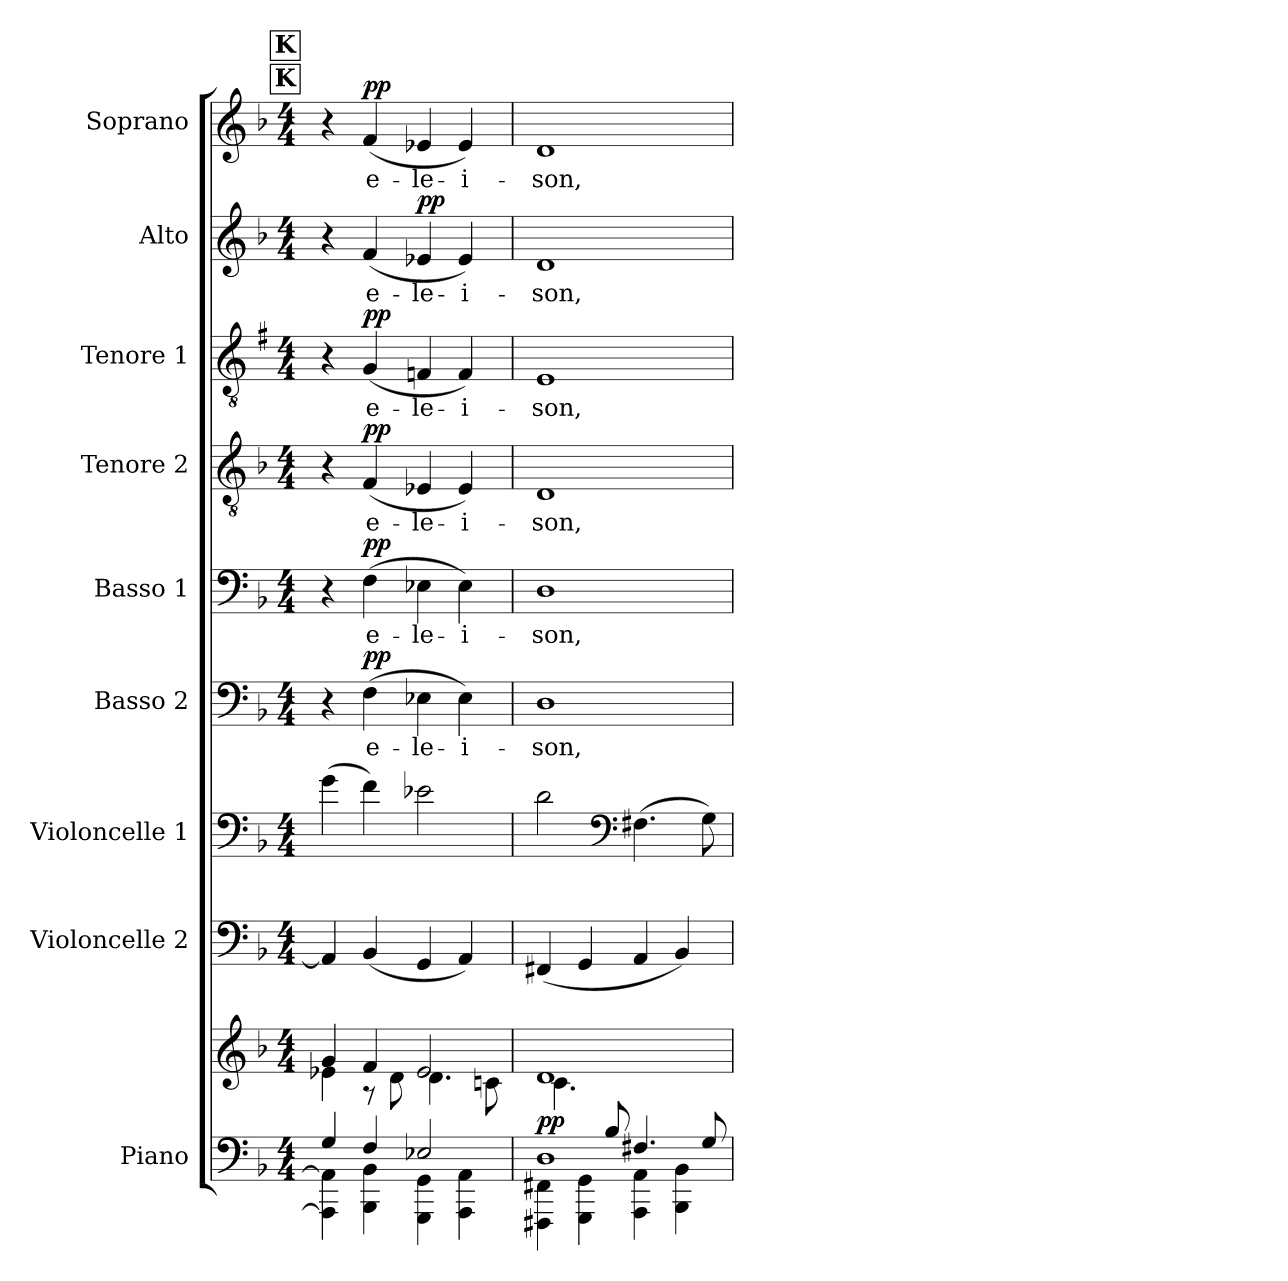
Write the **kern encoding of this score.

**kern	**kern	**dynam	**kern	**kern	**kern	**text	**dynam	**kern	**text	**dynam	**kern	**text	**dynam	**kern	**text	**dynam	**kern	**text	**dynam	**kern	**text	**dynam
*part9	*part9	*part9	*part8	*part7	*part6	*part6	*part6	*part5	*part5	*part5	*part4	*part4	*part4	*part3	*part3	*part3	*part2	*part2	*part2	*part1	*part1	*part1
*staff10	*staff9	*staff9/10	*staff8	*staff7	*staff6	*staff6	*staff6	*staff5	*staff5	*staff5	*staff4	*staff4	*staff4	*staff3	*staff3	*staff3	*staff2	*staff2	*staff2	*staff1	*staff1	*staff1
*I"Piano	*	*	*I"Violoncelle 2	*I"Violoncelle 1	*I"Basso 2	*	*	*I"Basso 1	*	*	*I"Tenore 2	*	*	*I"Tenore 1	*	*	*I"Alto	*	*	*I"Soprano	*	*
*I'Pno.	*	*	*I'Vlc 2	*I'Vlc 1	*I'B.2	*	*	*I'B.1	*	*	*I'T.2	*	*	*I'T.1	*	*	*I'A.	*	*	*I'S.	*	*
!!LO:PB:g=z
*clefF4	*clefG2	*	*clefF4	*clefF4	*clefF4	*	*	*clefF4	*	*	*clefGv2	*	*	*clefGv2	*	*	*clefG2	*	*	*clefG2	*	*
*	*	*	*	*	*	*	*	*	*	*	*	*	*	*ITrd1c2	*	*	*	*	*	*	*	*
*k[b-]	*k[b-]	*	*k[b-]	*k[b-]	*k[b-]	*	*	*k[b-]	*	*	*k[b-]	*	*	*k[b-]	*	*	*k[b-]	*	*	*k[b-]	*	*
*d:	*d:	*	*d:	*d:	*d:	*	*	*d:	*	*	*d:	*	*	*d:	*	*	*d:	*	*	*d:	*	*
*M4/4	*M4/4	*	*M4/4	*M4/4	*M4/4	*	*	*M4/4	*	*	*M4/4	*	*	*M4/4	*	*	*M4/4	*	*	*M4/4	*	*
!!LO:REH:place=s1:a:B:fs=14:t=K
!!LO:REH:place=s1:b:B:fs=14:t=K
=85	=85	=85	=85	=85	=85	=85	=85	=85	=85	=85	=85	=85	=85	=85	=85	=85	=85	=85	=85	=85	=85	=85
*^	*^	*	*	*	*	*	*	*	*	*	*	*	*	*	*	*	*	*	*	*	*	*
4G/	4AAA\] 4AA\]	(>4g/	4e-X\	.	4AA/]	(>4g\	4r	.	.	4r	.	.	4r	.	.	4r	.	.	4r	.	.	4r	.	.
!	!	!	!	!	!	!	!	!LO:LY:b	!LO:DY:a	!	!LO:LY:b	!LO:DY:a	!	!LO:LY:b	!LO:DY:a	!	!LO:LY:b	!LO:DY:a	!	!LO:LY:b	!	!	!LO:LY:b	!LO:DY:a
4F/	4BBB-\ 4BB-\	4f/	8r	.	(<4BB-/	4f\)	(>4F\	e-	pp	(>4F\	e-	pp	(>4F/	e-	pp	(>4F/	e-	pp	(>4f/	e-	.	(>4f/	e-	pp
.	.	.	8d\	.	.	.	.	.	.	.	.	.	.	.	.	.	.	.	.	.	.	.	.	.
!	!	!	!	!	!	!	!	!LO:LY:b	!	!	!LO:LY:b	!	!	!LO:LY:b	!	!	!LO:LY:b	!	!	!LO:LY:b	!LO:DY:a	!	!LO:LY:b	!
2E-X/	4GGG\ 4GG\	2e-/	4.d\	.	4GG/	2e-X\	4E-X\	-le-	.	4E-X\	-le-	.	4E-X/	-le-	.	4E-X/	-le-	.	4e-X/	-le-	pp	4e-X/	-le-	.
!	!	!	!	!	!	!	!	!LO:LY:b	!	!	!LO:LY:b	!	!	!LO:LY:b	!	!	!LO:LY:b	!	!	!LO:LY:b	!	!	!LO:LY:b	!
.	4AAA\ 4AA\	.	.	.	4AA/)	.	4E-\)	-i-	.	4E-\)	-i-	.	4E-/)	-i-	.	4E-/)	-i-	.	4e-/)	-i-	.	4e-/)	-i-	.
.	.	.	8cn\	.	.	.	.	.	.	.	.	.	.	.	.	.	.	.	.	.	.	.	.	.
=86	=86	=86	=86	=86	=86	=86	=86	=86	=86	=86	=86	=86	=86	=86	=86	=86	=86	=86	=86	=86	=86	=86	=86	=86
*	*^	*	*	*	*	*	*	*	*	*	*	*	*	*	*	*	*	*	*	*	*	*	*	*
!	!	!	!	!	!LO:DY:a=2	!	!	!	!LO:LY:b	!	!	!LO:LY:b	!	!	!LO:LY:b	!	!	!LO:LY:b	!	!	!LO:LY:b	!	!	!LO:LY:b	!
4.ryy	1D	4FFF#X\ 4FF#X\	1d	(>4.c\	pp	(<4FF#X/	2d\	1D	-son,	.	1D	-son,	.	1D	-son,	.	1D	-son,	.	1d	-son,	.	1d	-son,	.
.	.	4GGG\ 4GG\	.	.	.	4GG/	.	.	.	.	.	.	.	.	.	.	.	.	.	.	.	.	.	.	.
8B-/)	.	.	.	2ryy	.	.	.	.	.	.	.	.	.	.	.	.	.	.	.	.	.	.	.	.	.
*	*	*	*	*	*	*	*clefF4	*	*	*	*	*	*	*	*	*	*	*	*	*	*	*	*	*	*
4.F#X/	.	4AAA\ 4AA\	.	.	.	4AA/	(>4.F#X\	.	.	.	.	.	.	.	.	.	.	.	.	.	.	.	.	.	.
.	.	4BBB-\ 4BB-\	.	.	.	4BB-/)	.	.	.	.	.	.	.	.	.	.	.	.	.	.	.	.	.	.	.
8G/)	.	.	.	8ryy	.	.	8G\)	.	.	.	.	.	.	.	.	.	.	.	.	.	.	.	.	.	.
*v	*v	*v	*	*	*	*	*	*	*	*	*	*	*	*	*	*	*	*	*	*	*	*	*	*	*
*	*v	*v	*	*	*	*	*	*	*	*	*	*	*	*	*	*	*	*	*	*	*	*	*
=	=	=	=	=	=	=	=	=	=	=	=	=	=	=	=	=	=	=	=	=	=	=
*-	*-	*-	*-	*-	*-	*-	*-	*-	*-	*-	*-	*-	*-	*-	*-	*-	*-	*-	*-	*-	*-	*-
